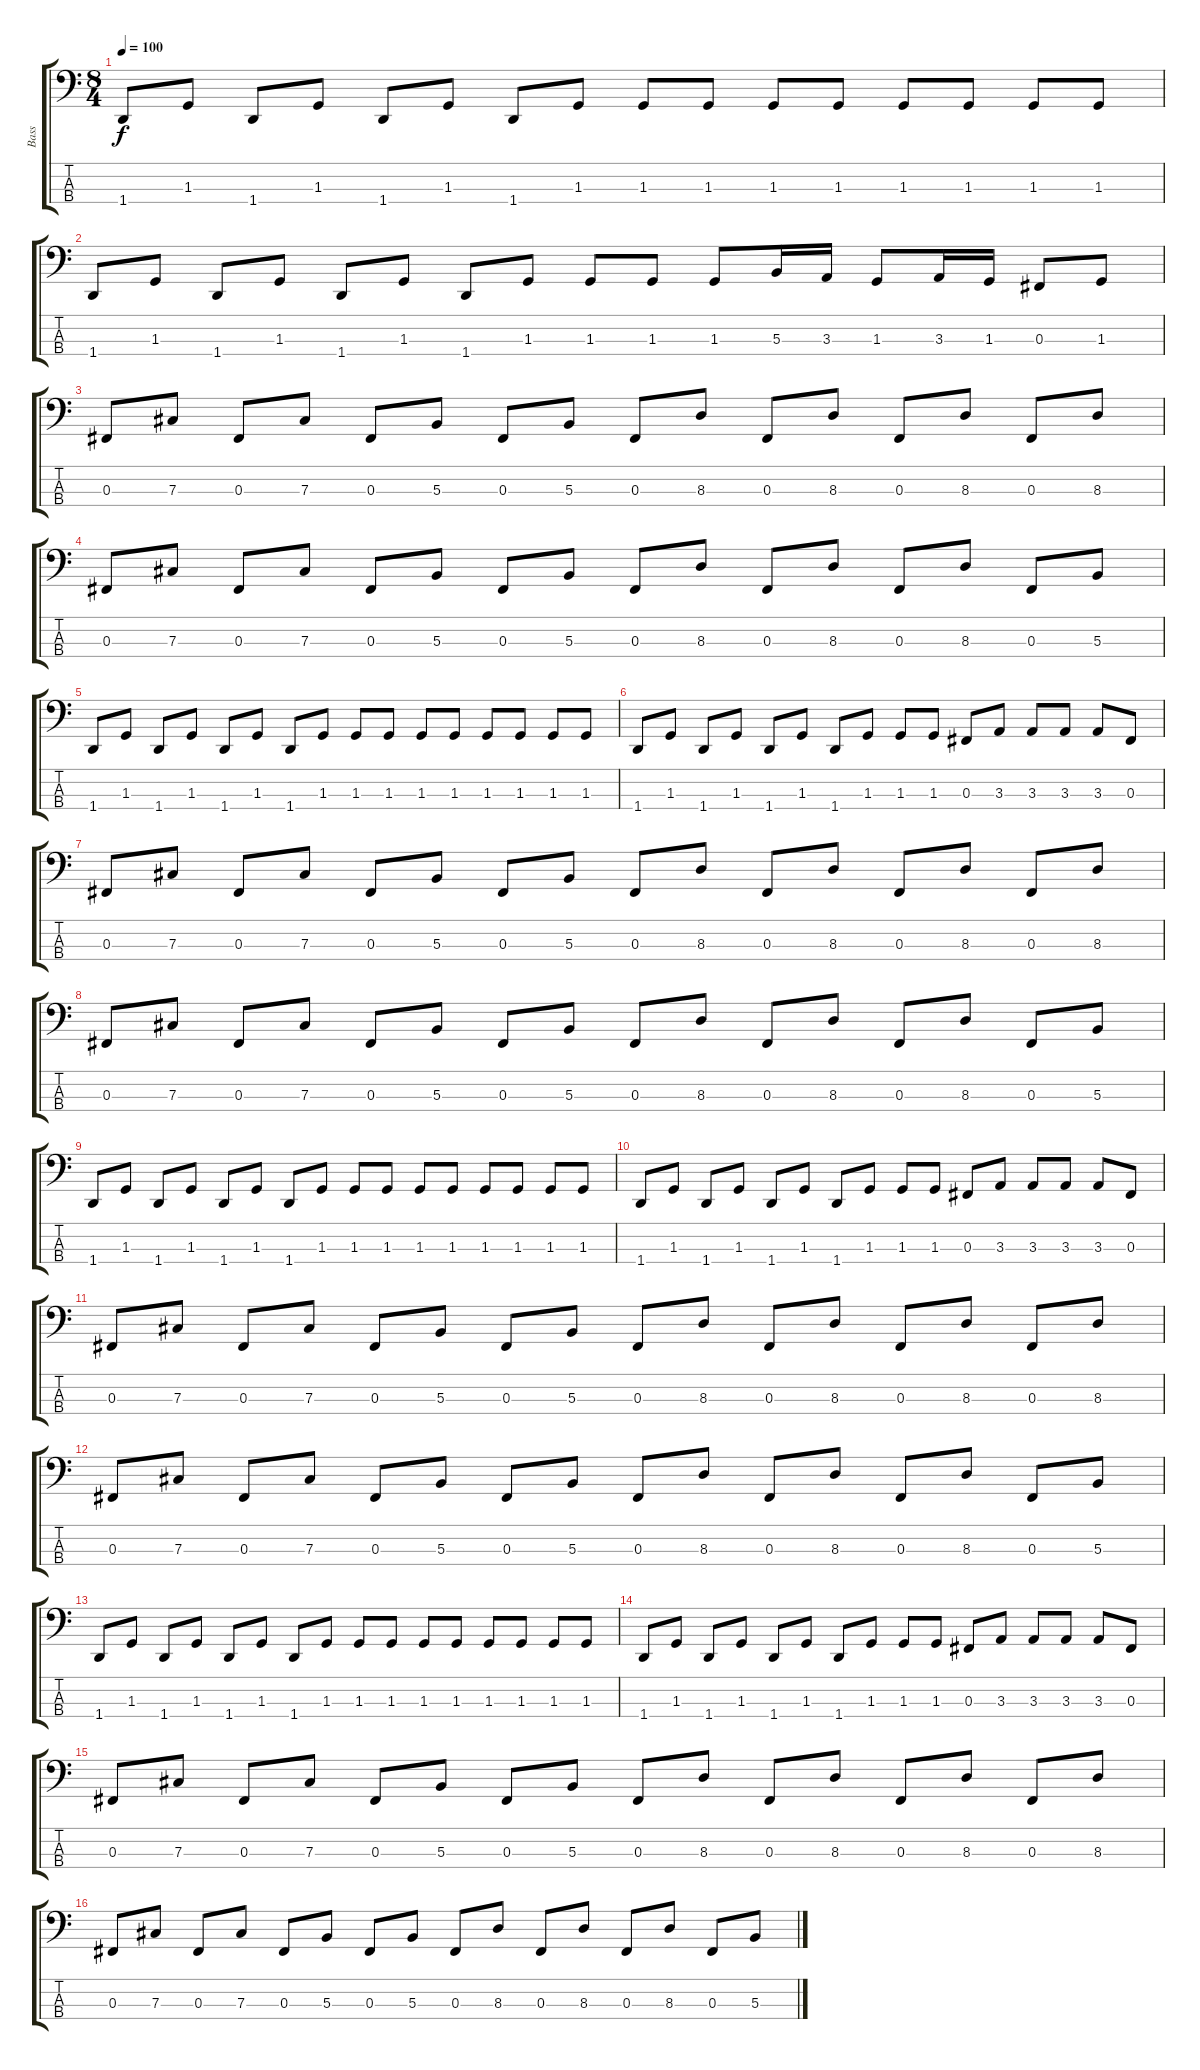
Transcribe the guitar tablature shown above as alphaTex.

\track ("Bass" "Bass") {instrument electricbasspick}
\staff {score tabs}
\tuning (E2 B1 Gb1 Db1) {hide}
\ts (8 4)
\tempo 100
\clef f4
\ks c
1.4.8{dy f} 1.3.8 1.4.8 1.3.8 1.4.8 1.3.8 1.4.8 1.3.8 1.3.8 1.3.8 1.3.8 1.3.8 1.3.8 1.3.8 1.3.8 1.3.8 |
1.4.8 1.3.8 1.4.8 1.3.8 1.4.8 1.3.8 1.4.8 1.3.8 1.3.8 1.3.8 1.3.8 5.3.16 3.3.16 1.3.8 3.3.16 1.3.16 0.3.8 1.3.8 |
0.3.8 7.3.8 0.3.8 7.3.8 0.3.8 5.3.8 0.3.8 5.3.8 0.3.8 8.3.8 0.3.8 8.3.8 0.3.8 8.3.8 0.3.8 8.3.8 |
0.3.8 7.3.8 0.3.8 7.3.8 0.3.8 5.3.8 0.3.8 5.3.8 0.3.8 8.3.8 0.3.8 8.3.8 0.3.8 8.3.8 0.3.8 5.3.8 |
1.4.8 1.3.8 1.4.8 1.3.8 1.4.8 1.3.8 1.4.8 1.3.8 1.3.8 1.3.8 1.3.8 1.3.8 1.3.8 1.3.8 1.3.8 1.3.8 |
1.4.8 1.3.8 1.4.8 1.3.8 1.4.8 1.3.8 1.4.8 1.3.8 1.3.8 1.3.8 0.3.8 3.3.8 3.3.8 3.3.8 3.3.8 0.3.8 |
0.3.8 7.3.8 0.3.8 7.3.8 0.3.8 5.3.8 0.3.8 5.3.8 0.3.8 8.3.8 0.3.8 8.3.8 0.3.8 8.3.8 0.3.8 8.3.8 |
0.3.8 7.3.8 0.3.8 7.3.8 0.3.8 5.3.8 0.3.8 5.3.8 0.3.8 8.3.8 0.3.8 8.3.8 0.3.8 8.3.8 0.3.8 5.3.8 |
1.4.8 1.3.8 1.4.8 1.3.8 1.4.8 1.3.8 1.4.8 1.3.8 1.3.8 1.3.8 1.3.8 1.3.8 1.3.8 1.3.8 1.3.8 1.3.8 |
1.4.8 1.3.8 1.4.8 1.3.8 1.4.8 1.3.8 1.4.8 1.3.8 1.3.8 1.3.8 0.3.8 3.3.8 3.3.8 3.3.8 3.3.8 0.3.8 |
0.3.8 7.3.8 0.3.8 7.3.8 0.3.8 5.3.8 0.3.8 5.3.8 0.3.8 8.3.8 0.3.8 8.3.8 0.3.8 8.3.8 0.3.8 8.3.8 |
0.3.8 7.3.8 0.3.8 7.3.8 0.3.8 5.3.8 0.3.8 5.3.8 0.3.8 8.3.8 0.3.8 8.3.8 0.3.8 8.3.8 0.3.8 5.3.8 |
1.4.8 1.3.8 1.4.8 1.3.8 1.4.8 1.3.8 1.4.8 1.3.8 1.3.8 1.3.8 1.3.8 1.3.8 1.3.8 1.3.8 1.3.8 1.3.8 |
1.4.8 1.3.8 1.4.8 1.3.8 1.4.8 1.3.8 1.4.8 1.3.8 1.3.8 1.3.8 0.3.8 3.3.8 3.3.8 3.3.8 3.3.8 0.3.8 |
0.3.8 7.3.8 0.3.8 7.3.8 0.3.8 5.3.8 0.3.8 5.3.8 0.3.8 8.3.8 0.3.8 8.3.8 0.3.8 8.3.8 0.3.8 8.3.8 |
0.3.8 7.3.8 0.3.8 7.3.8 0.3.8 5.3.8 0.3.8 5.3.8 0.3.8 8.3.8 0.3.8 8.3.8 0.3.8 8.3.8 0.3.8 5.3.8
